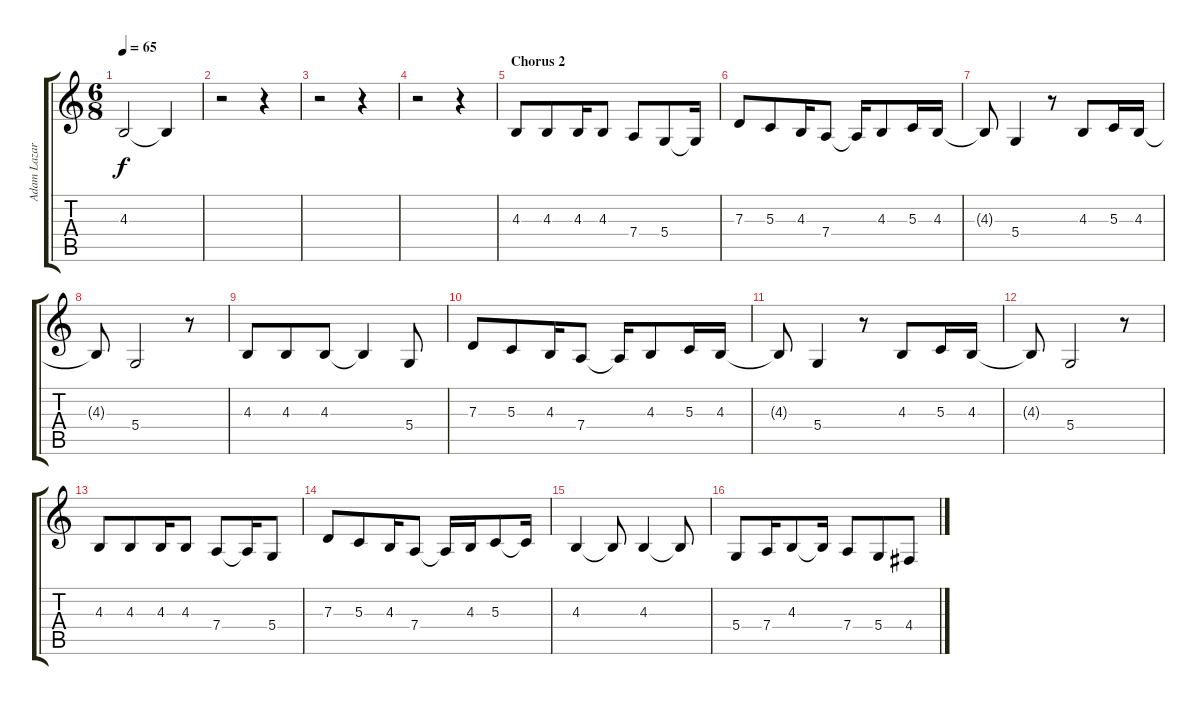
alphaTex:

\track ("Adam Lazarra (Lead Vocals)" "Adam Lazar") {instrument clarinet}
\staff {score tabs}
\tuning (E4 B3 G3 D3 A2 E2) {hide}
\ts (6 8)
\tempo 65
\clef g2
\ks c
4.3.2{dy f} 4.3{t}.4 |
r.2 r.4 |
r.2 r.4 |
r.2 r.4 |
\section ("" "Chorus 2")
4.3.8{volume 14} 4.3.8 4.3.16 4.3.8 7.4.8 5.4.8 5.4{t}.16 |
7.3.8{volume 14} 5.3.8 4.3.16 7.4.8 7.4{t}.16 4.3.8 5.3.16 4.3.16 |
4.3{t}.8{volume 14} 5.4.4 r.8 4.3.8 5.3.16 4.3.16 |
4.3{t}.8{volume 14} 5.4.2 r.8 |
4.3.8{volume 14} 4.3.8 4.3.8 4.3{t}.4 5.4.8 |
7.3.8{volume 14} 5.3.8 4.3.16 7.4.8 7.4{t}.16 4.3.8 5.3.16 4.3.16 |
4.3{t}.8{volume 14} 5.4.4 r.8 4.3.8 5.3.16 4.3.16 |
4.3{t}.8{volume 14} 5.4.2 r.8 |
4.3.8{volume 14} 4.3.8 4.3.16 4.3.8 7.4.8 7.4{t}.16 5.4.8 |
7.3.8{volume 14} 5.3.8 4.3.16 7.4.8 7.4{t}.16 4.3.16 5.3.8 5.3{t}.16 |
4.3.4{volume 14} 4.3{t}.8 4.3.4 4.3{t}.8 |
5.4.8{volume 14} 7.4.16 4.3.8 4.3{t}.16 7.4.8 5.4.8 4.4.8
